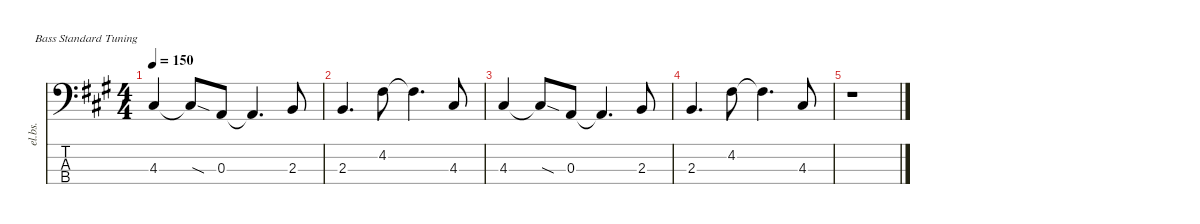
\defaultSystemsLayout 4
\hideDynamics
\bracketExtendMode nobrackets
\otherSystemsTrackNameOrientation horizontal
\track ("Bass" "el.bs.") {instrument electricbassfinger}
\staff {score tabs}
\tuning (G2 D2 A1 E1)
\ts (4 4)
\tempo 150
\clef f4
\ks a
4.3{acc #}.4{dy f} 4.3{sod t acc #}.8 0.3{acc forcenatural}.8 0.3{t acc forcenatural}.4{d} 2.3{acc forcenatural}.8 |
2.3{acc forcenatural}.4{d} 4.2{acc #}.8 4.2{t acc #}.4{d} 4.3{acc #}.8 |
4.3{acc #}.4 4.3{sod t acc #}.8 0.3{acc forcenatural}.8 0.3{t acc forcenatural}.4{d} 2.3{acc forcenatural}.8 |
2.3{acc forcenatural}.4{d} 4.2{acc #}.8 4.2{t acc #}.4{d} 4.3{acc #}.8 |
r.1
